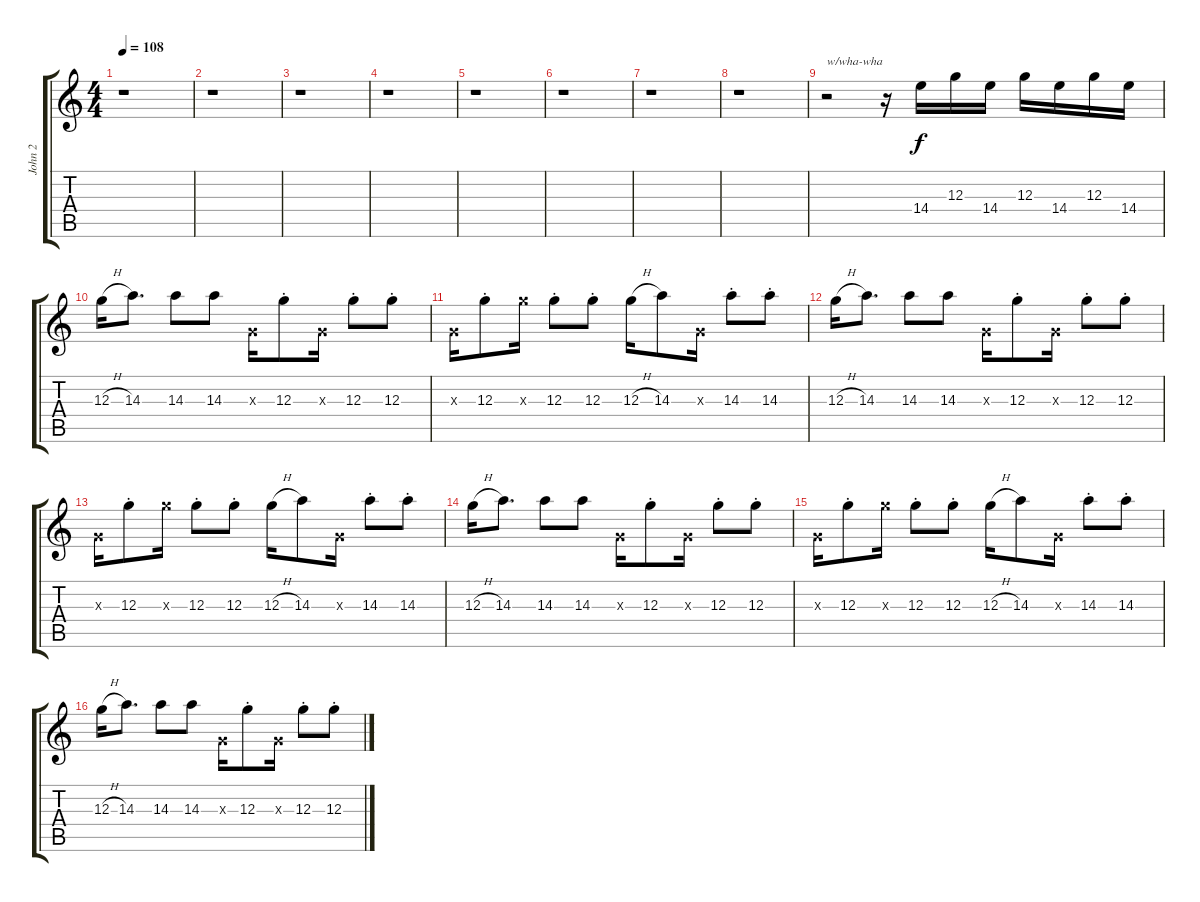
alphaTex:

\track ("John 2" "John 2") {instrument distortionguitar}
\staff {score tabs}
\tuning (E4 B3 G3 D3 A2 E2) {hide}
\ts (4 4)
\tempo 108
\clef g2
\ks c
r.1{dy f} |
r.1 |
r.1 |
r.1 |
r.1 |
r.1 |
r.1 |
r.1 |
r.2{txt "w/wha-wha" volume 9 instrument distortionguitar} r.16 14.4.16 12.3.16 14.4.16 12.3.16 14.4.16 12.3.16 14.4.16 |
12.3{h}.16 14.3.8{d} 14.3.8 14.3.8 0.3{x}.16 12.3{st}.8 0.3{x}.16 12.3{st}.8 12.3{st}.8 |
0.3{x}.16 12.3{st}.8 12.3{x}.16 12.3{st}.8 12.3{st}.8 12.3{h}.16 14.3.8 0.3{x}.16 14.3{st}.8 14.3{st}.8 |
12.3{h}.16 14.3.8{d} 14.3.8 14.3.8 0.3{x}.16 12.3{st}.8 0.3{x}.16 12.3{st}.8 12.3{st}.8 |
0.3{x}.16 12.3{st}.8 12.3{x}.16 12.3{st}.8 12.3{st}.8 12.3{h}.16 14.3.8 0.3{x}.16 14.3{st}.8 14.3{st}.8 |
12.3{h}.16 14.3.8{d} 14.3.8 14.3.8 0.3{x}.16 12.3{st}.8 0.3{x}.16 12.3{st}.8 12.3{st}.8 |
0.3{x}.16 12.3{st}.8 12.3{x}.16 12.3{st}.8 12.3{st}.8 12.3{h}.16 14.3.8 0.3{x}.16 14.3{st}.8 14.3{st}.8 |
12.3{h}.16 14.3.8{d} 14.3.8 14.3.8 0.3{x}.16 12.3{st}.8 0.3{x}.16 12.3{st}.8 12.3{st}.8
